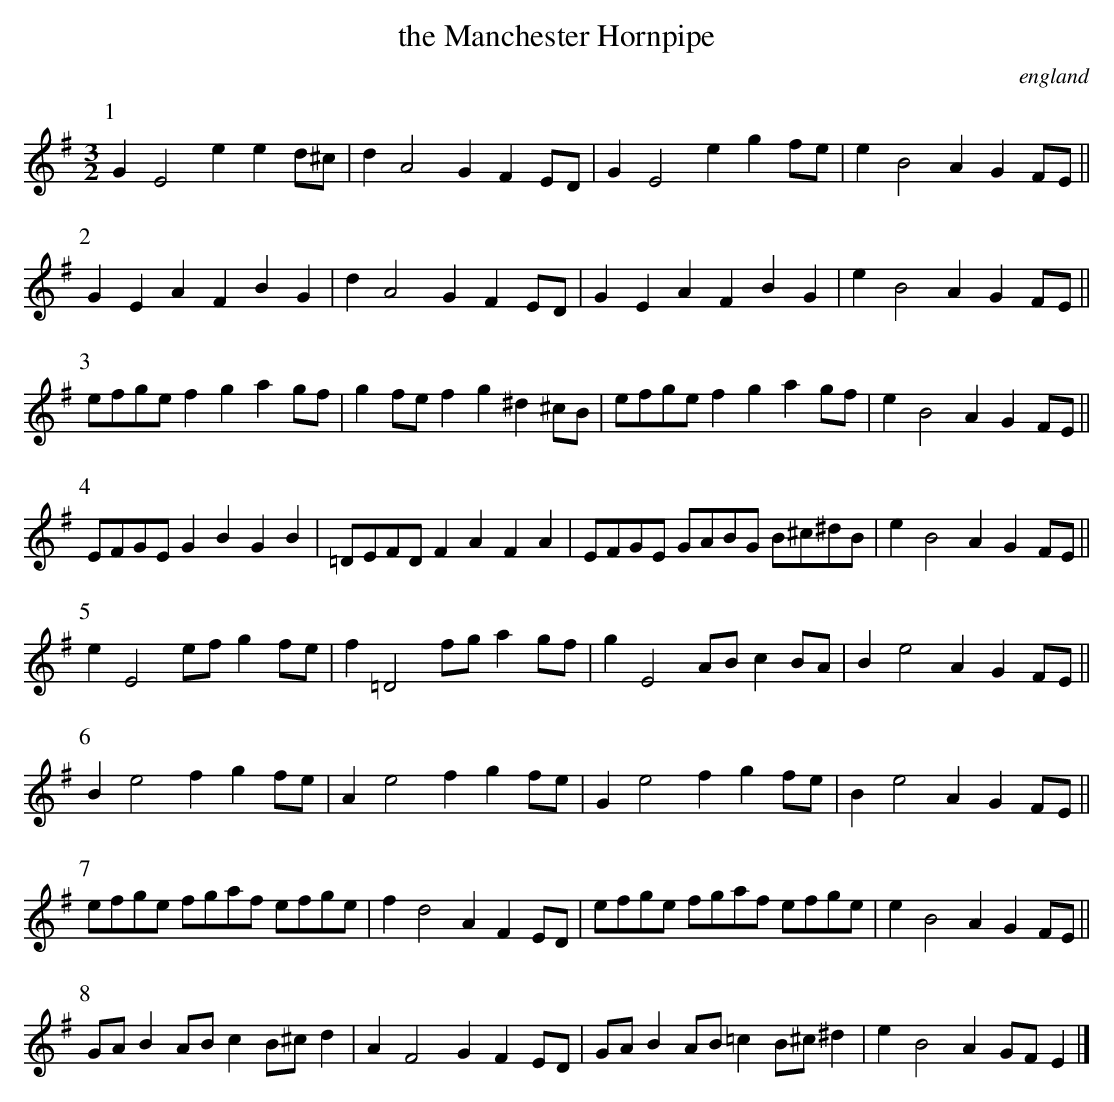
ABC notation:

X:1
T:the Manchester Hornpipe
O:england
M:3/2
L:1/8
K:G
P:1
G2 E4    e2 e2 d^c| d2 A4    G2 F2  ED | G2 E4      e2 g2 fe | e2 B4 A2 G2 FE ||
P: 2
G2 E2 A2 F2 B2 G2 | d2 A4    G2 F2  ED | G2 E2   A2 F2 B2 G2 | e2 B4 A2 G2 FE ||
P:3
efge  f2 g2 a2 gf | g2 fe f2 g2 ^d2 ^cB| efge    f2 g2 a2 gf | e2 B4 A2 G2 FE ||
P:4
EFGE G2  B2 G2 B2 | =DEFD F2 A2 F2  A2 | EFGE  GABG   B^c^dB | e2 B4 A2 G2 FE ||
P:5
e2 E4    ef g2 fe | f2 =D4   fg a2  gf | g2 E4      AB c2 BA | B2 e4 A2 G2 FE ||
P:6
B2 e4    f2 g2 fe | A2 e4    f2 g2  fe | G2 e4      f2 g2 fe | B2 e4 A2 G2 FE ||
P:7
efge   fgaf efge  | f2 d4     A2 F2 ED | efge     fgaf efge  | e2 B4 A2 G2 FE ||
P:8
GA B2 AB c2 B^c d2| A2 F4     G2 F2 ED | GA B2 AB =c2 B^c ^d2| e2 B4 A2 GF E2 |]
